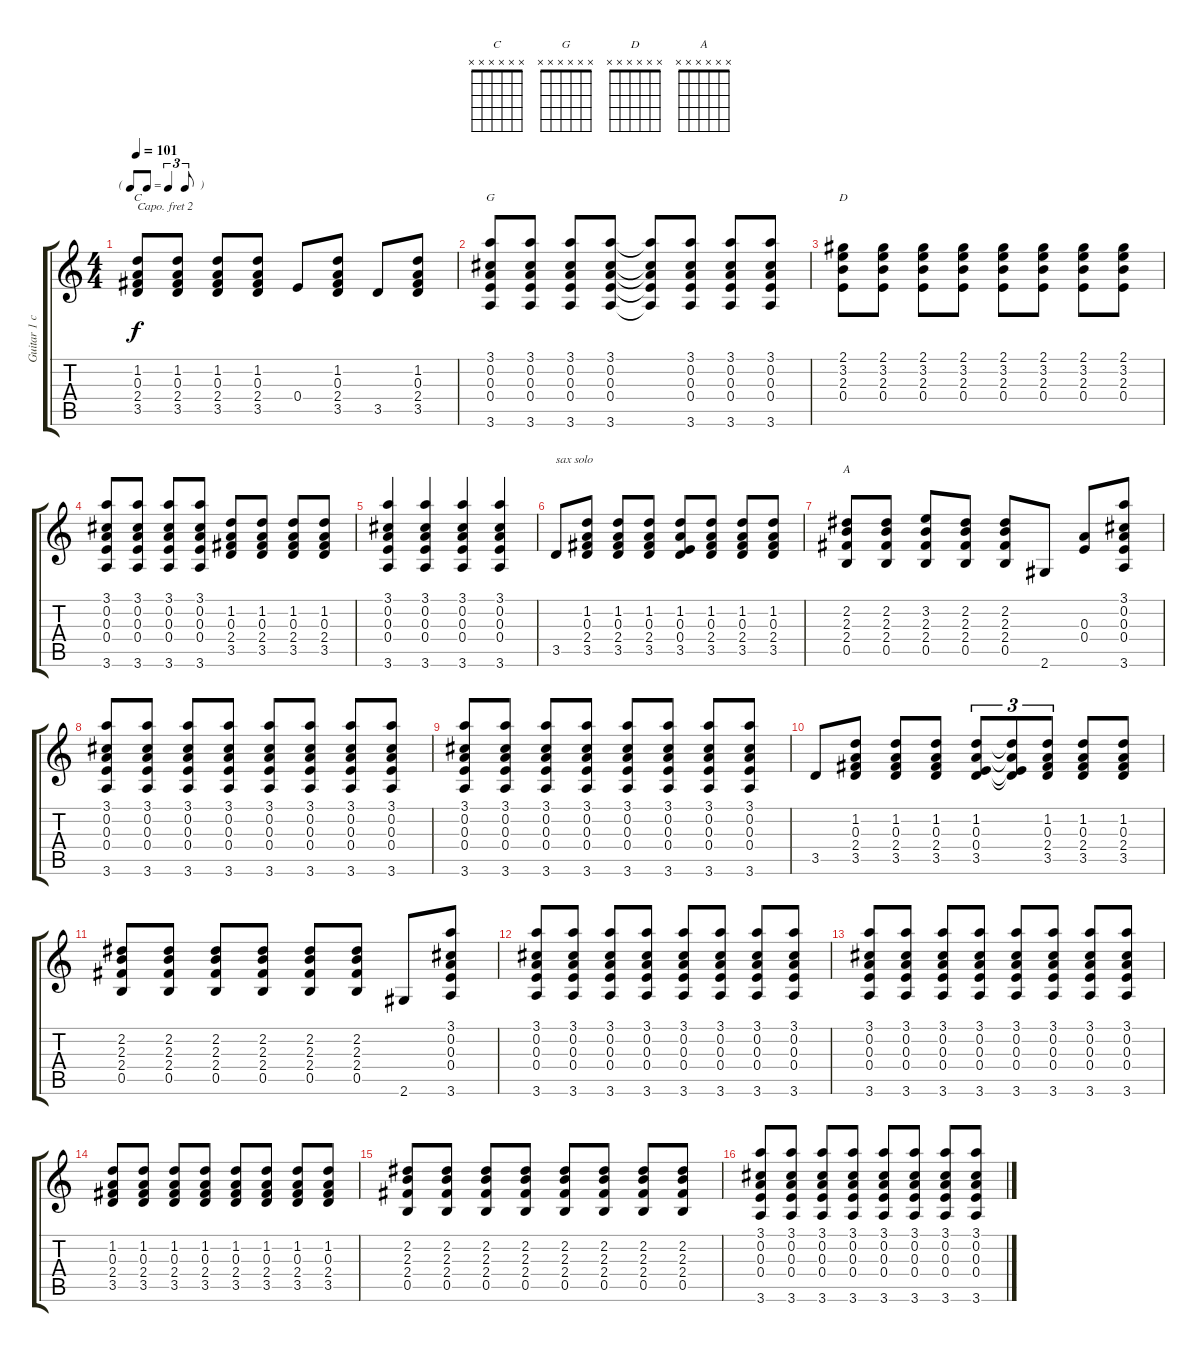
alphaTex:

\track ("Guitar 1 capo 2" "Guitar 1 c") {instrument acousticguitarsteel}
\staff {score tabs}
\capo 2
\tuning (E4 B3 G3 D3 A2 E2) {hide}
\chord ("C" x x x x x x) {firstfret 0}
\chord ("G" x x x x x x) {firstfret 0}
\chord ("D" x x x x x x) {firstfret 0}
\chord ("A" x x x x x x) {firstfret 0}
\ts (4 4)
\tf triplet8th
\tempo 101
\clef g2
\ks c
(1.2 0.3 2.4 3.5).8{ch "C" dy f} (1.2 0.3 2.4 3.5).8 (1.2 0.3 2.4 3.5).8 (1.2 0.3 2.4 3.5).8 0.4.8 (1.2 0.3 2.4 3.5).8 3.5.8 (1.2 0.3 2.4 3.5).8 |
(3.1 0.2 0.3 0.4 3.6).8{ch "G"} (3.1 0.2 0.3 0.4 3.6).8 (3.1 0.2 0.3 0.4 3.6).8 (3.1 0.2 0.3 0.4 3.6).8 (3.1{t} 0.2{t} 0.3{t} 0.4{t} 3.6{t}).8 (3.1 0.2 0.3 0.4 3.6).8 (3.1 0.2 0.3 0.4 3.6).8 (3.1 0.2 0.3 0.4 3.6).8 |
(2.1 3.2 2.3 0.4).8{ch "D"} (2.1 3.2 2.3 0.4).8 (2.1 3.2 2.3 0.4).8 (2.1 3.2 2.3 0.4).8 (2.1 3.2 2.3 0.4).8 (2.1 3.2 2.3 0.4).8 (2.1 3.2 2.3 0.4).8 (2.1 3.2 2.3 0.4).8 |
(3.1 0.2 0.3 0.4 3.6).8 (3.1 0.2 0.3 0.4 3.6).8 (3.1 0.2 0.3 0.4 3.6).8 (3.1 0.2 0.3 0.4 3.6).8 (1.2 0.3 2.4 3.5).8 (1.2 0.3 2.4 3.5).8 (1.2 0.3 2.4 3.5).8 (1.2 0.3 2.4 3.5).8 |
(3.1 0.2 0.3 0.4 3.6).4 (3.1 0.2 0.3 0.4 3.6).4 (3.1 0.2 0.3 0.4 3.6).4 (3.1 0.2 0.3 0.4 3.6).4 |
3.5.8{txt "sax solo"} (1.2 0.3 2.4 3.5).8 (1.2 0.3 2.4 3.5).8 (1.2 0.3 2.4 3.5).8 (1.2 0.3 0.4 3.5).8 (1.2 0.3 2.4 3.5).8 (1.2 0.3 2.4 3.5).8 (1.2 0.3 2.4 3.5).8 |
(2.2 2.3 2.4 0.5).8{ch "A"} (2.2 2.3 2.4 0.5).8 (3.2 2.3 2.4 0.5).8 (2.2 2.3 2.4 0.5).8 (2.2 2.3 2.4 0.5).8 2.6.8 (0.3 0.4).8 (3.1 0.2 0.3 0.4 3.6).8 |
(3.1 0.2 0.3 0.4 3.6).8 (3.1 0.2 0.3 0.4 3.6).8 (3.1 0.2 0.3 0.4 3.6).8 (3.1 0.2 0.3 0.4 3.6).8 (3.1 0.2 0.3 0.4 3.6).8 (3.1 0.2 0.3 0.4 3.6).8 (3.1 0.2 0.3 0.4 3.6).8 (3.1 0.2 0.3 0.4 3.6).8 |
(3.1 0.2 0.3 0.4 3.6).8 (3.1 0.2 0.3 0.4 3.6).8 (3.1 0.2 0.3 0.4 3.6).8 (3.1 0.2 0.3 0.4 3.6).8 (3.1 0.2 0.3 0.4 3.6).8 (3.1 0.2 0.3 0.4 3.6).8 (3.1 0.2 0.3 0.4 3.6).8 (3.1 0.2 0.3 0.4 3.6).8 |
3.5.8 (1.2 0.3 2.4 3.5).8 (1.2 0.3 2.4 3.5).8 (1.2 0.3 2.4 3.5).8 (1.2 0.3 0.4 3.5).8{tu (3 2)} (1.2{t} 0.3{t} 0.4{t} 3.5{t}).8{tu (3 2)} (1.2 0.3 2.4 3.5).8{tu (3 2)} (1.2 0.3 2.4 3.5).8 (1.2 0.3 2.4 3.5).8 |
(2.2 2.3 2.4 0.5).8 (2.2 2.3 2.4 0.5).8 (2.2 2.3 2.4 0.5).8 (2.2 2.3 2.4 0.5).8 (2.2 2.3 2.4 0.5).8 (2.2 2.3 2.4 0.5).8 2.6.8 (3.1 0.2 0.3 0.4 3.6).8 |
(3.1 0.2 0.3 0.4 3.6).8 (3.1 0.2 0.3 0.4 3.6).8 (3.1 0.2 0.3 0.4 3.6).8 (3.1 0.2 0.3 0.4 3.6).8 (3.1 0.2 0.3 0.4 3.6).8 (3.1 0.2 0.3 0.4 3.6).8 (3.1 0.2 0.3 0.4 3.6).8 (3.1 0.2 0.3 0.4 3.6).8 |
(3.1 0.2 0.3 0.4 3.6).8 (3.1 0.2 0.3 0.4 3.6).8 (3.1 0.2 0.3 0.4 3.6).8 (3.1 0.2 0.3 0.4 3.6).8 (3.1 0.2 0.3 0.4 3.6).8 (3.1 0.2 0.3 0.4 3.6).8 (3.1 0.2 0.3 0.4 3.6).8 (3.1 0.2 0.3 0.4 3.6).8 |
(1.2 0.3 2.4 3.5).8 (1.2 0.3 2.4 3.5).8 (1.2 0.3 2.4 3.5).8 (1.2 0.3 2.4 3.5).8 (1.2 0.3 2.4 3.5).8 (1.2 0.3 2.4 3.5).8 (1.2 0.3 2.4 3.5).8 (1.2 0.3 2.4 3.5).8 |
(2.2 2.3 2.4 0.5).8 (2.2 2.3 2.4 0.5).8 (2.2 2.3 2.4 0.5).8 (2.2 2.3 2.4 0.5).8 (2.2 2.3 2.4 0.5).8 (2.2 2.3 2.4 0.5).8 (2.2 2.3 2.4 0.5).8 (2.2 2.3 2.4 0.5).8 |
(3.1 0.2 0.3 0.4 3.6).8 (3.1 0.2 0.3 0.4 3.6).8 (3.1 0.2 0.3 0.4 3.6).8 (3.1 0.2 0.3 0.4 3.6).8 (3.1 0.2 0.3 0.4 3.6).8 (3.1 0.2 0.3 0.4 3.6).8 (3.1 0.2 0.3 0.4 3.6).8 (3.1 0.2 0.3 0.4 3.6).8
